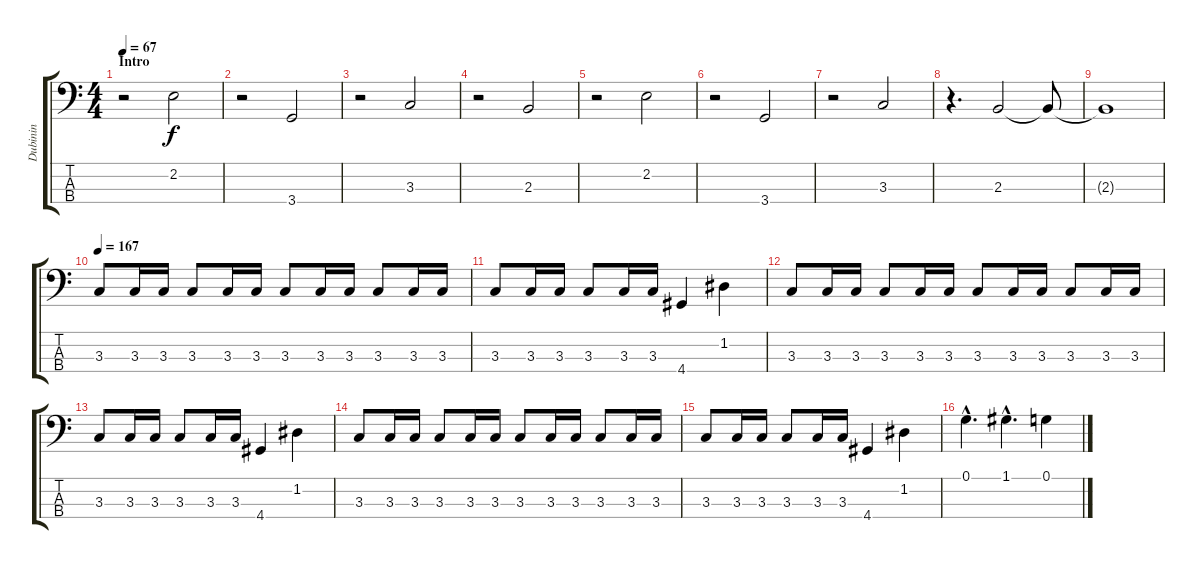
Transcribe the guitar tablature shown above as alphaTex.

\track ("Dubinin" "Dubinin") {instrument electricbassfinger}
\staff {score tabs}
\tuning (G2 D2 A1 E1) {hide}
\ts (4 4)
\section ("" "Intro")
\tempo 67
\clef f4
\ks c
r.2{dy f instrument electricbassfinger} 2.2.2 |
r.2 3.4.2 |
r.2 3.3.2 |
r.2 2.3.2 |
r.2 2.2.2 |
r.2 3.4.2 |
r.2 3.3.2 |
r.4{d} 2.3.2 2.3{t}.8 |
2.3{t}.1 |
\tempo 167
3.3.8 3.3.16 3.3.16 3.3.8 3.3.16 3.3.16 3.3.8 3.3.16 3.3.16 3.3.8 3.3.16 3.3.16 |
3.3.8 3.3.16 3.3.16 3.3.8 3.3.16 3.3.16 4.4.4 1.2.4 |
3.3.8 3.3.16 3.3.16 3.3.8 3.3.16 3.3.16 3.3.8 3.3.16 3.3.16 3.3.8 3.3.16 3.3.16 |
3.3.8 3.3.16 3.3.16 3.3.8 3.3.16 3.3.16 4.4.4 1.2.4 |
3.3.8 3.3.16 3.3.16 3.3.8 3.3.16 3.3.16 3.3.8 3.3.16 3.3.16 3.3.8 3.3.16 3.3.16 |
3.3.8 3.3.16 3.3.16 3.3.8 3.3.16 3.3.16 4.4.4 1.2.4 |
0.1{hac}.4{d} 1.1{hac}.4{d} 0.1.4
